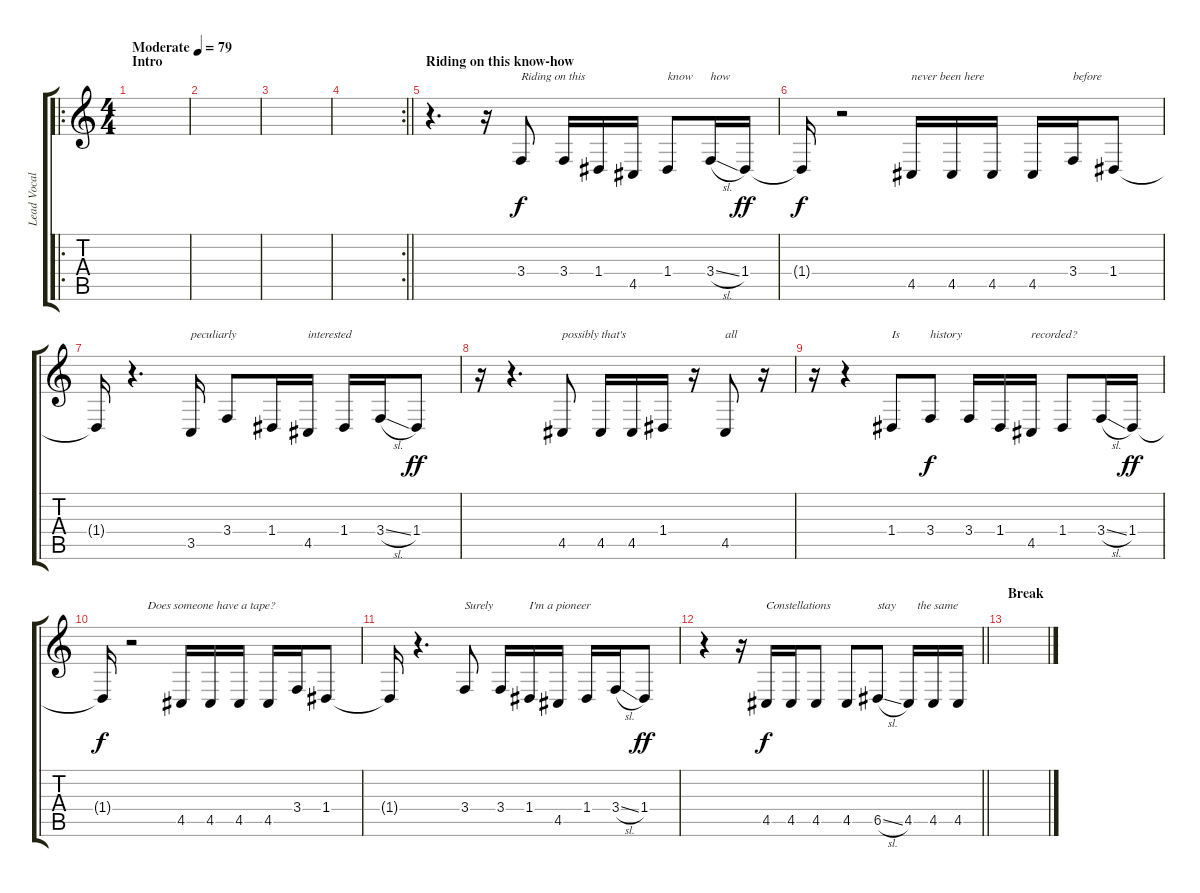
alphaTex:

\track ("Lead Vocals (Eirik)" "Lead Vocal") {instrument flute}
\staff {score tabs}
\tuning (E4 B3 G3 D3 A2 E2) {hide}
\ro
\ts (4 4)
\section ("" "Intro")
\tempo (79 "Moderate")
\clef g2
\ks c
|
|
|
\rc 2
\barLineRight lightlight
|
\section ("" "Riding on this know-how")
r.4{d instrument flute} r.16 3.4.8{txt "Riding on this"} 3.4.16 1.4.16 4.5.16 1.4.8{txt "know"} 3.4{sl}.16{txt "how"} 1.4.16{dy ff} |
1.4{t}.16{dy f} r.2 4.5.16{txt "never been here"} 4.5.16 4.5.16 4.5.16 3.4.16{txt "before"} 1.4.8 |
1.4{t}.16 r.4{d} 3.5.16{txt "peculiarly"} 3.4.8 1.4.16 4.5.16{txt "interested"} 1.4.16 3.4{sl}.16 1.4.8{dy ff} |
r.16 r.4{d} 4.5.8{txt "possibly that's"} 4.5.16 4.5.16 1.4.16 r.16 4.5.8{txt "all"} r.16 |
r.16 r.4 1.4.8{txt "Is"} 3.4.8{txt "history" dy f} 3.4.16 1.4.16 4.5.16{txt "recorded?"} 1.4.8 3.4{sl}.16 1.4.16{dy ff} |
1.4{t}.16{txt "               Does someone have a tape?" dy f} r.2 4.5.16 4.5.16 4.5.16 4.5.16 3.4.16 1.4.8 |
1.4{t}.16 r.4{d} 3.4.8{txt "Surely"} 3.4.16 1.4.16{txt "I'm a pioneer"} 4.5.16 1.4.16 3.4{sl}.16 1.4.8{dy ff} |
\barLineRight lightlight
r.4 r.16 4.5.16{txt "Constellations" dy f} 4.5.16 4.5.8 4.5.8 6.5{sl}.8{txt "stay"} 4.5.16{txt "   the same"} 4.5.16 4.5.16 |
\section ("" "Break")
